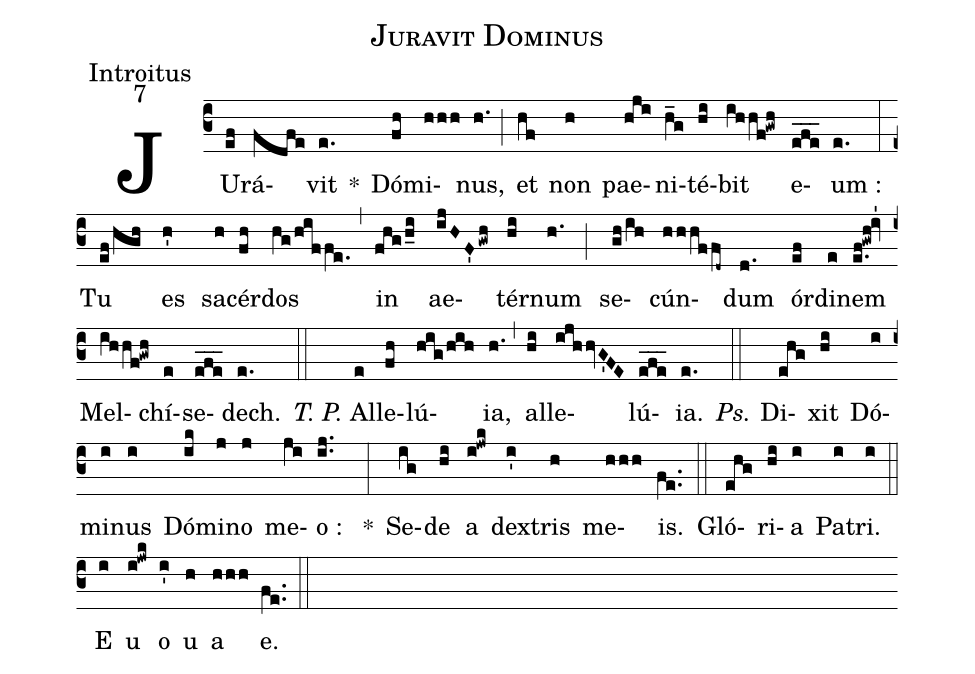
name:Juravit Dominus;
office-part:Introitus;
mode:7;
%%
(c3) JU(ef)rá(fdfe)vit(e.) *() Dó(fh)mi(hhh)nus,(h.) (;) et(hf) non(h) pae(hji)ni(h_g)té(hi)bit(ihhf!gwh) e(efe___)um :(e.) (:) Tu(ef/hgh) es(h') sa(h)cér(fh)dos(hg/hiffe.) (,) in(fhg/h_i) ae(ijHF'gwh)tér(hi)num(h.) (;) se(gh/ih)cún(hhhffd~)dum(d.) ór(ef)di(e)nem(e.f!gwh!iv'1) Mel(ihhf!gwh)chí(e)se(efe___)dech.(e.) (::) <i>T. P.</i> Al(e)le(fh)lú(hig/hih){ia},(h.) (,) al(hi)le(ijhhvG'FE)lú(efe___){ia}.(e.) (::) <i>Ps.</i> Di(ehg)xit(hi) Dó(i)mi(i)nus(i) Dó(ik)mi(j)no(j) me(ji)o :(ij..) <clear>*(:) Se(ig)de(hi) a(i!jwk) dex(i')tris(h) me(hhh)is.(fe..) (::) Gló(ehg)ri(hi)a(i) Pa(i)tri.(i) (::) <eu>E(i) u(i!jwk) o(i') u(h) a(hhh) e.</eu>(fe..) (::)
